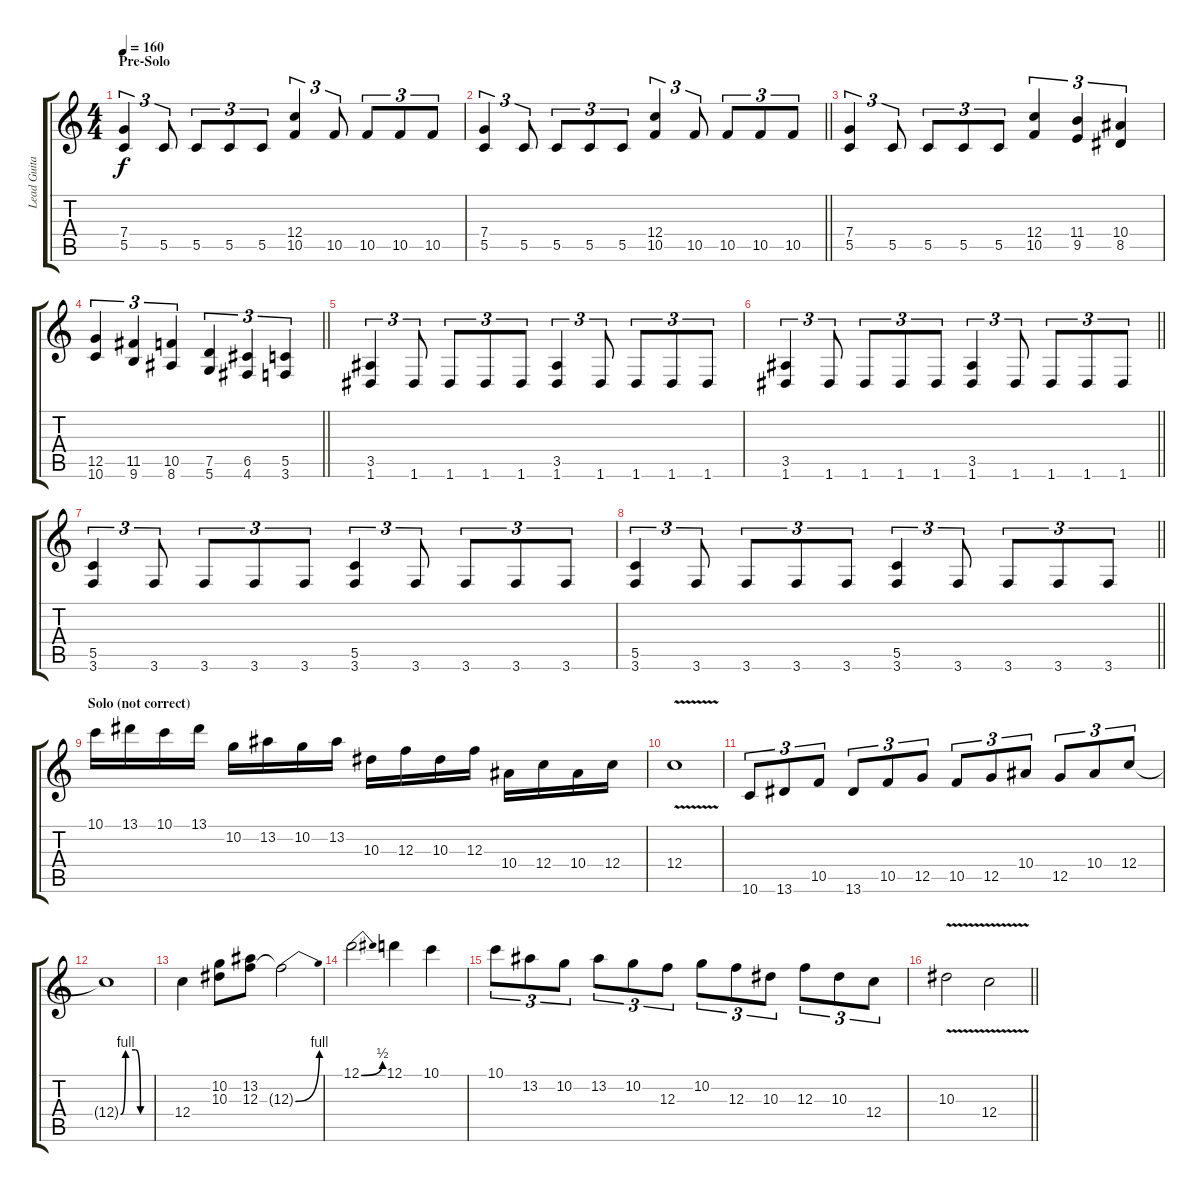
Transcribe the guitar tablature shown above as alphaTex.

\track ("Lead Guitar" "Lead Guita") {instrument distortionguitar}
\staff {score tabs}
\tuning (D4 A3 F3 C3 G2 D2) {hide}
\ts (4 4)
\section ("" "Pre-Solo")
\tempo 160
\clef g2
\ks c
(7.4 5.5).4{tu (3 2) dy f} 5.5.8{tu (3 2)} 5.5.8{tu (3 2)} 5.5.8{tu (3 2)} 5.5.8{tu (3 2)} (12.4 10.5).4{tu (3 2)} 10.5.8{tu (3 2)} 10.5.8{tu (3 2)} 10.5.8{tu (3 2)} 10.5.8{tu (3 2)} |
\barLineRight lightlight
(7.4 5.5).4{tu (3 2)} 5.5.8{tu (3 2)} 5.5.8{tu (3 2)} 5.5.8{tu (3 2)} 5.5.8{tu (3 2)} (12.4 10.5).4{tu (3 2)} 10.5.8{tu (3 2)} 10.5.8{tu (3 2)} 10.5.8{tu (3 2)} 10.5.8{tu (3 2)} |
(7.4 5.5).4{tu (3 2)} 5.5.8{tu (3 2)} 5.5.8{tu (3 2)} 5.5.8{tu (3 2)} 5.5.8{tu (3 2)} (12.4 10.5).4{tu (3 2)} (11.4 9.5).4{tu (3 2)} (10.4 8.5).4{tu (3 2)} |
\barLineRight lightlight
(12.5 10.6).4{tu (3 2)} (11.5 9.6).4{tu (3 2)} (10.5 8.6).4{tu (3 2)} (7.5 5.6).4{tu (3 2)} (6.5 4.6).4{tu (3 2)} (5.5 3.6).4{tu (3 2)} |
(3.5 1.6).4{tu (3 2)} 1.6.8{tu (3 2)} 1.6.8{tu (3 2)} 1.6.8{tu (3 2)} 1.6.8{tu (3 2)} (3.5 1.6).4{tu (3 2)} 1.6.8{tu (3 2)} 1.6.8{tu (3 2)} 1.6.8{tu (3 2)} 1.6.8{tu (3 2)} |
\barLineRight lightlight
(3.5 1.6).4{tu (3 2)} 1.6.8{tu (3 2)} 1.6.8{tu (3 2)} 1.6.8{tu (3 2)} 1.6.8{tu (3 2)} (3.5 1.6).4{tu (3 2)} 1.6.8{tu (3 2)} 1.6.8{tu (3 2)} 1.6.8{tu (3 2)} 1.6.8{tu (3 2)} |
(5.5 3.6).4{tu (3 2)} 3.6.8{tu (3 2)} 3.6.8{tu (3 2)} 3.6.8{tu (3 2)} 3.6.8{tu (3 2)} (5.5 3.6).4{tu (3 2)} 3.6.8{tu (3 2)} 3.6.8{tu (3 2)} 3.6.8{tu (3 2)} 3.6.8{tu (3 2)} |
\barLineRight lightlight
(5.5 3.6).4{tu (3 2)} 3.6.8{tu (3 2)} 3.6.8{tu (3 2)} 3.6.8{tu (3 2)} 3.6.8{tu (3 2)} (5.5 3.6).4{tu (3 2)} 3.6.8{tu (3 2)} 3.6.8{tu (3 2)} 3.6.8{tu (3 2)} 3.6.8{tu (3 2)} |
\section ("" "Solo (not correct)")
10.1.16 13.1.16 10.1.16 13.1.16 10.2.16 13.2.16 10.2.16 13.2.16 10.3.16 12.3.16 10.3.16 12.3.16 10.4.16 12.4.16 10.4.16 12.4.16 |
12.4{v}.1 |
10.6.8{tu (3 2)} 13.6.8{tu (3 2)} 10.5.8{tu (3 2)} 13.6.8{tu (3 2)} 10.5.8{tu (3 2)} 12.5.8{tu (3 2)} 10.5.8{tu (3 2)} 12.5.8{tu (3 2)} 10.4.8{tu (3 2)} 12.5.8{tu (3 2)} 10.4.8{tu (3 2)} 12.4.8{tu (3 2)} |
12.4{be (custom 0 0 10 4 30 4 40 0 56 0 60 0) t}.1 |
12.4.4 (10.2 10.3).8 (13.2 12.3).8 12.3{be (bend 0 0 60 4) t}.2 |
12.1{be (bend 0 0 60 2)}.2 12.1.4 10.1.4 |
10.1.8{tu (3 2)} 13.2.8{tu (3 2)} 10.2.8{tu (3 2)} 13.2.8{tu (3 2)} 10.2.8{tu (3 2)} 12.3.8{tu (3 2)} 10.2.8{tu (3 2)} 12.3.8{tu (3 2)} 10.3.8{tu (3 2)} 12.3.8{tu (3 2)} 10.3.8{tu (3 2)} 12.4.8{tu (3 2)} |
\barLineRight lightlight
10.3{v}.2 12.4{v}.2
